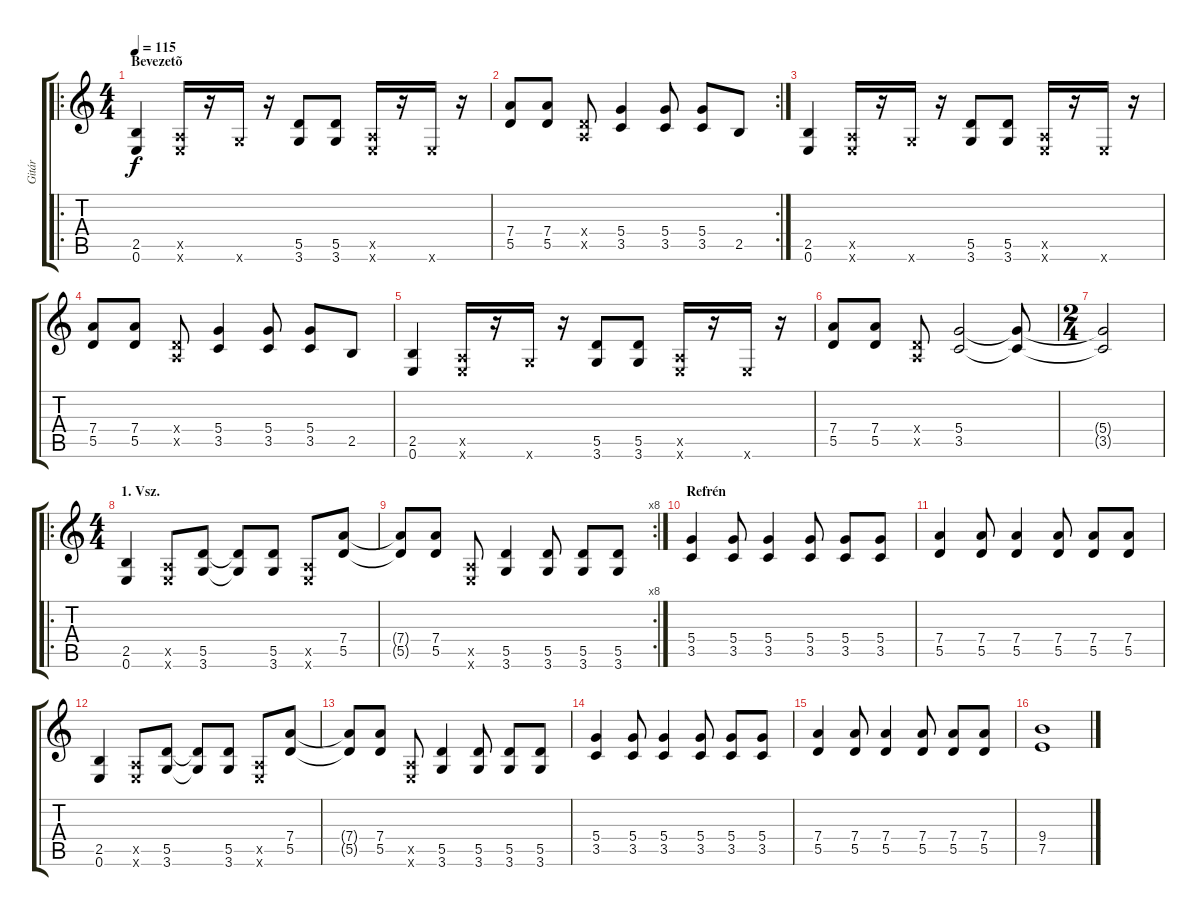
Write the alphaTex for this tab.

\track ("Gitár" "Gitár") {instrument acousticguitarsteel}
\staff {score tabs}
\tuning (E4 B3 G3 D3 A2 E2) {hide}
\ro
\ts (4 4)
\section ("" "Bevezetõ")
\tempo 115
\clef g2
\ks c
(2.5 0.6).4{dy f instrument acousticguitarsteel} (0.5{x} 0.6{x}).16 r.16 3.6{x}.16 r.16 (5.5 3.6).8 (5.5 3.6).8 (0.5{x} 0.6{x}).16 r.16 0.6{x}.16 r.16 |
\rc 2
(7.4 5.5).8 (7.4 5.5).8 (0.4{x} 0.5{x}).8 (5.4 3.5).4 (5.4 3.5).8 (5.4 3.5).8 2.5.8 |
(2.5 0.6).4 (0.5{x} 0.6{x}).16 r.16 3.6{x}.16 r.16 (5.5 3.6).8 (5.5 3.6).8 (0.5{x} 0.6{x}).16 r.16 0.6{x}.16 r.16 |
(7.4 5.5).8 (7.4 5.5).8 (0.4{x} 0.5{x}).8 (5.4 3.5).4 (5.4 3.5).8 (5.4 3.5).8 2.5.8 |
(2.5 0.6).4 (0.5{x} 0.6{x}).16 r.16 3.6{x}.16 r.16 (5.5 3.6).8 (5.5 3.6).8 (0.5{x} 0.6{x}).16 r.16 0.6{x}.16 r.16 |
(7.4 5.5).8 (7.4 5.5).8 (0.4{x} 0.5{x}).8 (5.4 3.5).2 (5.4{t} 3.5{t}).8 |
\ts (2 4)
(5.4{t} 3.5{t}).2 |
\ro
\ts (4 4)
\section ("" "1. Vsz.")
(2.5 0.6).4 (0.5{x} 0.6{x}).8 (5.5 3.6).8 (5.5{t} 3.6{t}).8 (5.5 3.6).8 (0.5{x} 0.6{x}).8 (7.4 5.5).8 |
\rc 8
(7.4{t} 5.5{t}).8 (7.4 5.5).8 (0.5{x} 0.6{x}).8 (5.5 3.6).4 (5.5 3.6).8 (5.5 3.6).8 (5.5 3.6).8 |
\section ("" "Refrén")
(5.4 3.5).4 (5.4 3.5).8 (5.4 3.5).4 (5.4 3.5).8 (5.4 3.5).8 (5.4 3.5).8 |
(7.4 5.5).4 (7.4 5.5).8 (7.4 5.5).4 (7.4 5.5).8 (7.4 5.5).8 (7.4 5.5).8 |
(2.5 0.6).4 (0.5{x} 0.6{x}).8 (5.5 3.6).8 (5.5{t} 3.6{t}).8 (5.5 3.6).8 (0.5{x} 0.6{x}).8 (7.4 5.5).8 |
(7.4{t} 5.5{t}).8 (7.4 5.5).8 (0.5{x} 0.6{x}).8 (5.5 3.6).4 (5.5 3.6).8 (5.5 3.6).8 (5.5 3.6).8 |
(5.4 3.5).4 (5.4 3.5).8 (5.4 3.5).4 (5.4 3.5).8 (5.4 3.5).8 (5.4 3.5).8 |
(7.4 5.5).4 (7.4 5.5).8 (7.4 5.5).4 (7.4 5.5).8 (7.4 5.5).8 (7.4 5.5).8 |
(9.4 7.5).1
